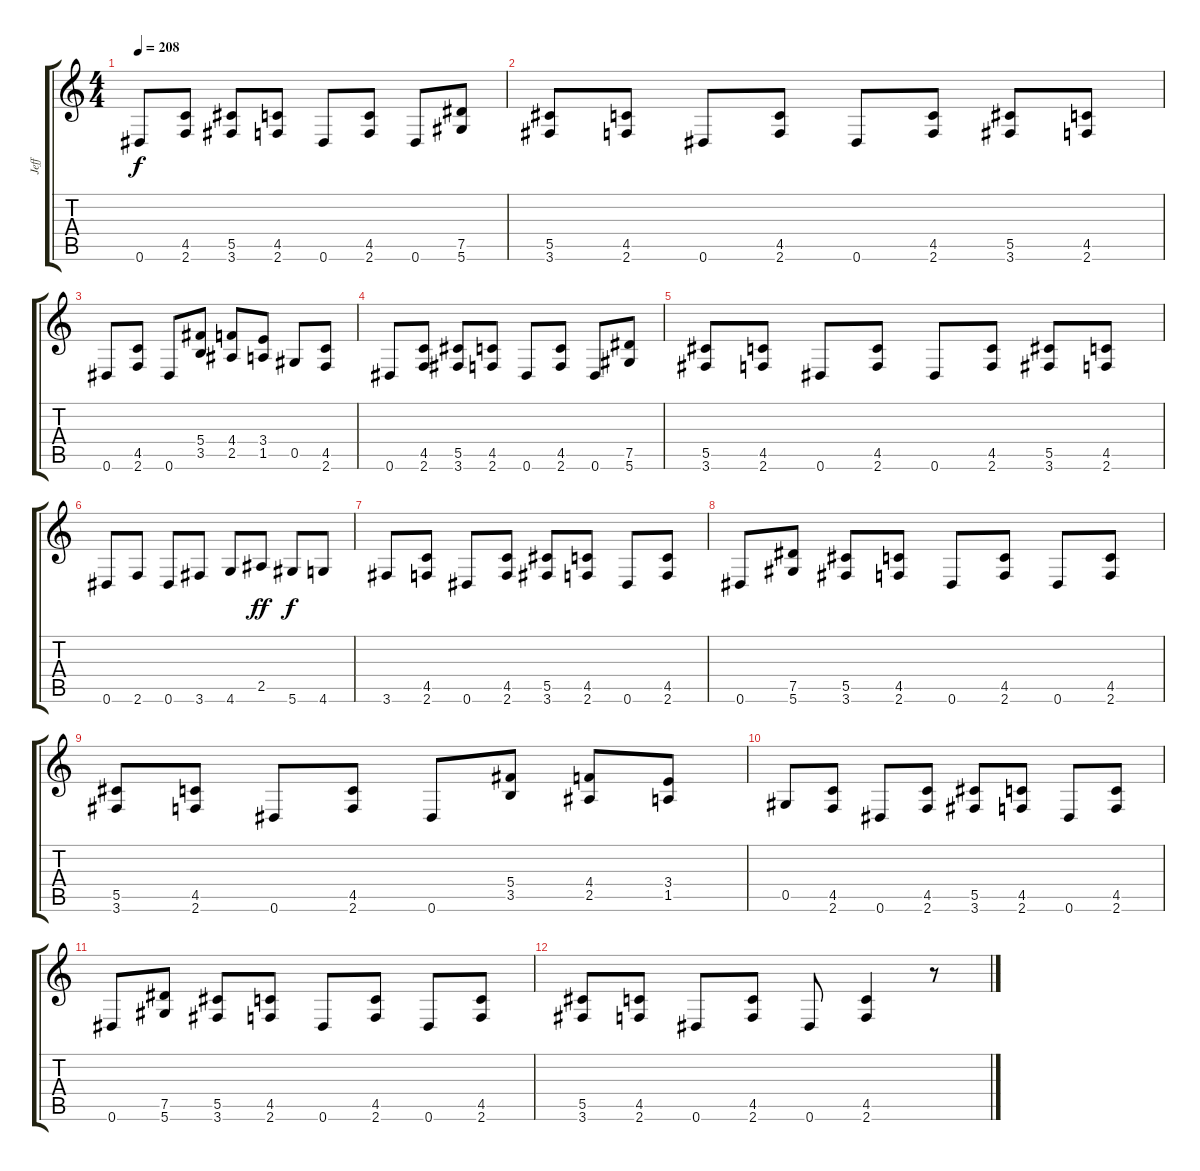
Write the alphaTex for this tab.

\track ("Jeff" "Jeff") {instrument distortionguitar}
\staff {score tabs}
\tuning (Eb4 Bb3 Gb3 Db3 Ab2 Eb2) {hide}
\ts (4 4)
\tempo 208
\clef g2
\ks c
0.6.8{dy f} (4.5 2.6).8 (5.5 3.6).8 (4.5 2.6).8 0.6.8 (4.5 2.6).8 0.6.8 (7.5 5.6).8 |
(5.5 3.6).8 (4.5 2.6).8 0.6.8 (4.5 2.6).8 0.6.8 (4.5 2.6).8 (5.5 3.6).8 (4.5 2.6).8 |
0.6.8 (4.5 2.6).8 0.6.8 (5.4 3.5).8 (4.4 2.5).8 (3.4 1.5).8 0.5.8 (4.5 2.6).8 |
0.6.8 (4.5 2.6).8 (5.5 3.6).8 (4.5 2.6).8 0.6.8 (4.5 2.6).8 0.6.8 (7.5 5.6).8 |
(5.5 3.6).8 (4.5 2.6).8 0.6.8 (4.5 2.6).8 0.6.8 (4.5 2.6).8 (5.5 3.6).8 (4.5 2.6).8 |
0.6.8 2.6.8 0.6.8 3.6.8 4.6.8 2.5.8{dy ff} 5.6.8{dy f} 4.6.8 |
3.6.8 (4.5 2.6).8 0.6.8 (4.5 2.6).8 (5.5 3.6).8 (4.5 2.6).8 0.6.8 (4.5 2.6).8 |
0.6.8 (7.5 5.6).8 (5.5 3.6).8 (4.5 2.6).8 0.6.8 (4.5 2.6).8 0.6.8 (4.5 2.6).8 |
(5.5 3.6).8 (4.5 2.6).8 0.6.8 (4.5 2.6).8 0.6.8 (5.4 3.5).8 (4.4 2.5).8 (3.4 1.5).8 |
0.5.8 (4.5 2.6).8 0.6.8 (4.5 2.6).8 (5.5 3.6).8 (4.5 2.6).8 0.6.8 (4.5 2.6).8 |
0.6.8 (7.5 5.6).8 (5.5 3.6).8 (4.5 2.6).8 0.6.8 (4.5 2.6).8 0.6.8 (4.5 2.6).8 |
(5.5 3.6).8 (4.5 2.6).8 0.6.8 (4.5 2.6).8 0.6.8 (4.5 2.6).4 r.8
